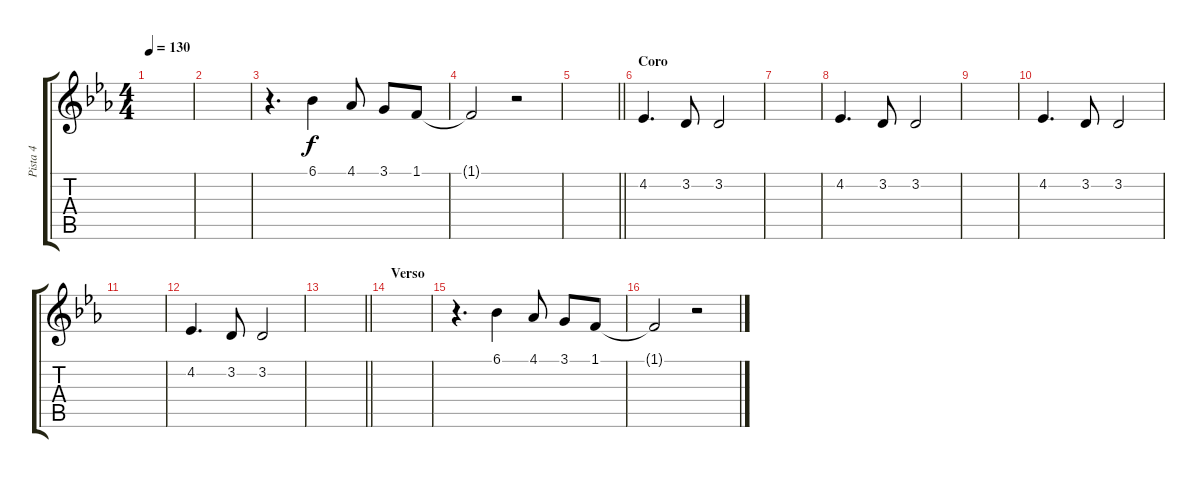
\track ("Pista 4" "Pista 4") {instrument lead2sawtooth}
\staff {score tabs}
\tuning (E4 B3 G3 D3 A2 E2) {hide}
\ts (4 4)
\tempo 130
\clef g2
\ks eb
|
|
r.4{d} 6.1.4 4.1.8 3.1.8 1.1.8 |
1.1{t}.2 r.2 |
\barLineRight lightlight
|
\section ("" "Coro")
4.2.4{d} 3.2.8 3.2.2 |
|
4.2.4{d} 3.2.8 3.2.2 |
|
4.2.4{d} 3.2.8 3.2.2 |
|
4.2.4{d} 3.2.8 3.2.2 |
\barLineRight lightlight
|
\section ("" "Verso")
|
r.4{d} 6.1.4 4.1.8 3.1.8 1.1.8 |
1.1{t}.2 r.2
